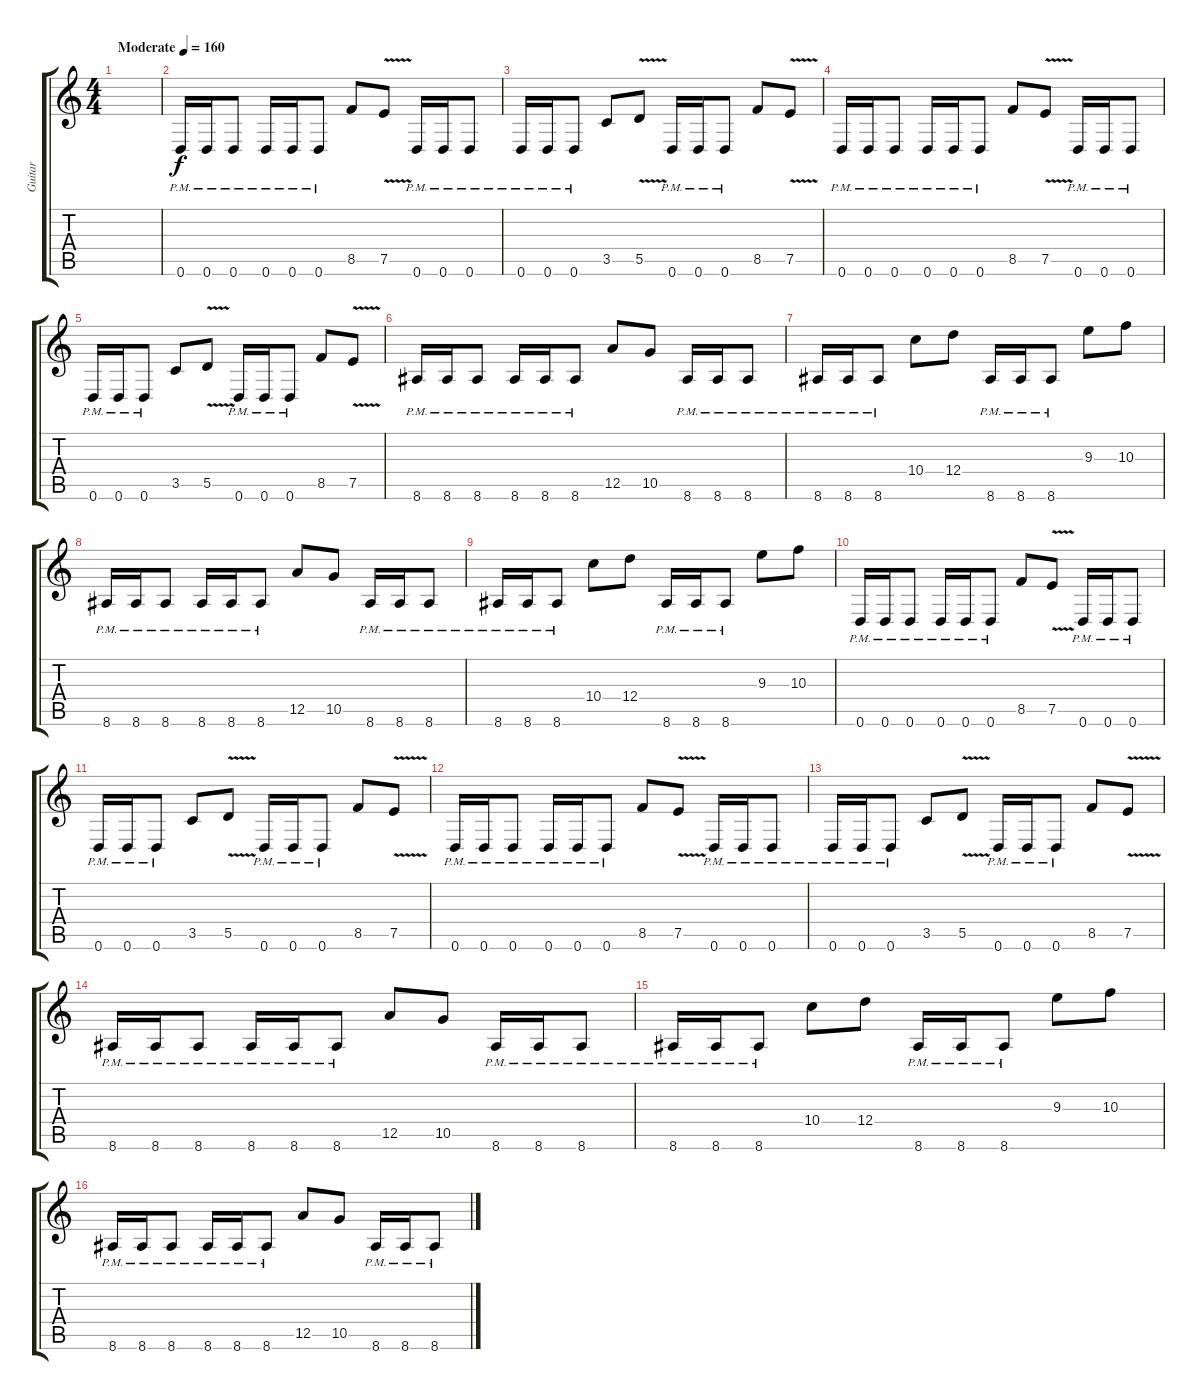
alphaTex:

\track ("Guitar" "Guitar") {instrument distortionguitar}
\staff {score tabs}
\tuning (E4 B3 G3 D3 A2 D2) {hide}
\ts (4 4)
\tempo (160 "Moderate")
\clef g2
\ks c
|
0.6{pm}.16 0.6{pm}.16 0.6{pm}.8 0.6{pm}.16 0.6{pm}.16 0.6{pm}.8 8.5.8 7.5{v}.8 0.6{pm}.16 0.6{pm}.16 0.6{pm}.8 |
0.6{pm}.16 0.6{pm}.16 0.6{pm}.8 3.5.8 5.5{v}.8 0.6{pm}.16 0.6{pm}.16 0.6{pm}.8 8.5.8 7.5{v}.8 |
0.6{pm}.16 0.6{pm}.16 0.6{pm}.8 0.6{pm}.16 0.6{pm}.16 0.6{pm}.8 8.5.8 7.5{v}.8 0.6{pm}.16 0.6{pm}.16 0.6{pm}.8 |
0.6{pm}.16 0.6{pm}.16 0.6{pm}.8 3.5.8 5.5{v}.8 0.6{pm}.16 0.6{pm}.16 0.6{pm}.8 8.5.8 7.5{v}.8 |
8.6{pm}.16 8.6{pm}.16 8.6{pm}.8 8.6{pm}.16 8.6{pm}.16 8.6{pm}.8 12.5.8 10.5.8 8.6{pm}.16 8.6{pm}.16 8.6{pm}.8 |
8.6{pm}.16 8.6{pm}.16 8.6{pm}.8 10.4.8 12.4.8 8.6{pm}.16 8.6{pm}.16 8.6{pm}.8 9.3.8 10.3.8 |
8.6{pm}.16 8.6{pm}.16 8.6{pm}.8 8.6{pm}.16 8.6{pm}.16 8.6{pm}.8 12.5.8 10.5.8 8.6{pm}.16 8.6{pm}.16 8.6{pm}.8 |
8.6{pm}.16 8.6{pm}.16 8.6{pm}.8 10.4.8 12.4.8 8.6{pm}.16 8.6{pm}.16 8.6{pm}.8 9.3.8 10.3.8 |
0.6{pm}.16 0.6{pm}.16 0.6{pm}.8 0.6{pm}.16 0.6{pm}.16 0.6{pm}.8 8.5.8 7.5{v}.8 0.6{pm}.16 0.6{pm}.16 0.6{pm}.8 |
0.6{pm}.16 0.6{pm}.16 0.6{pm}.8 3.5.8 5.5{v}.8 0.6{pm}.16 0.6{pm}.16 0.6{pm}.8 8.5.8 7.5{v}.8 |
0.6{pm}.16 0.6{pm}.16 0.6{pm}.8 0.6{pm}.16 0.6{pm}.16 0.6{pm}.8 8.5.8 7.5{v}.8 0.6{pm}.16 0.6{pm}.16 0.6{pm}.8 |
0.6{pm}.16 0.6{pm}.16 0.6{pm}.8 3.5.8 5.5{v}.8 0.6{pm}.16 0.6{pm}.16 0.6{pm}.8 8.5.8 7.5{v}.8 |
8.6{pm}.16 8.6{pm}.16 8.6{pm}.8 8.6{pm}.16 8.6{pm}.16 8.6{pm}.8 12.5.8 10.5.8 8.6{pm}.16 8.6{pm}.16 8.6{pm}.8 |
8.6{pm}.16 8.6{pm}.16 8.6{pm}.8 10.4.8 12.4.8 8.6{pm}.16 8.6{pm}.16 8.6{pm}.8 9.3.8 10.3.8 |
8.6{pm}.16 8.6{pm}.16 8.6{pm}.8 8.6{pm}.16 8.6{pm}.16 8.6{pm}.8 12.5.8 10.5.8 8.6{pm}.16 8.6{pm}.16 8.6{pm}.8
